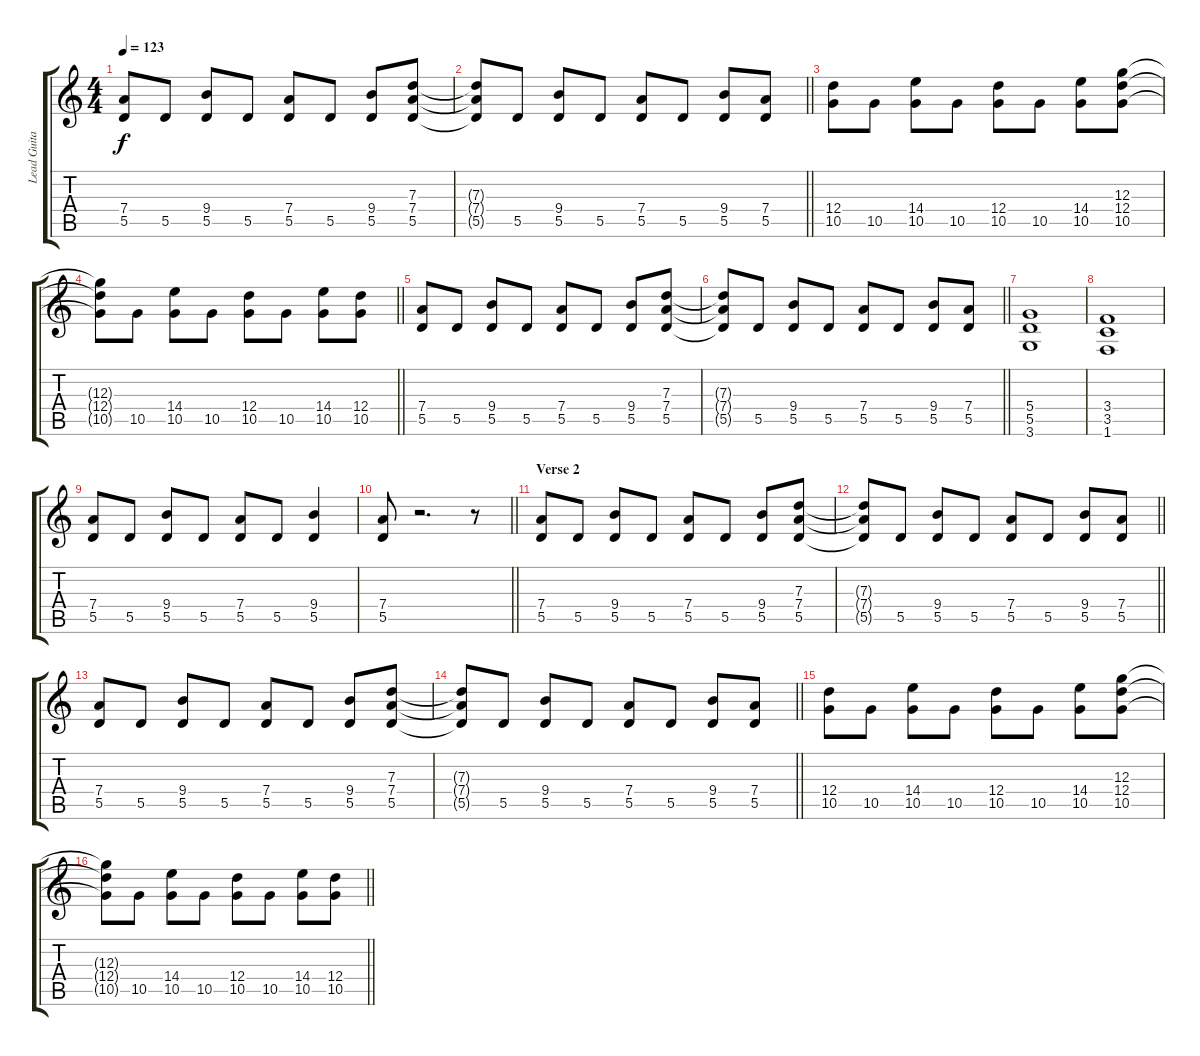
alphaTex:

\track ("Lead Guitar" "Lead Guita") {instrument distortionguitar}
\staff {score tabs}
\tuning (E4 B3 G3 D3 A2 E2) {hide}
\ts (4 4)
\tempo 123
\clef g2
\ks c
(7.4 5.5).8{dy f} 5.5.8 (9.4 5.5).8 5.5.8 (7.4 5.5).8 5.5.8 (9.4 5.5).8 (7.3 7.4 5.5).8 |
\barLineRight lightlight
(7.3{t} 7.4{t} 5.5{t}).8 5.5.8 (9.4 5.5).8 5.5.8 (7.4 5.5).8 5.5.8 (9.4 5.5).8 (7.4 5.5).8 |
(12.4 10.5).8 10.5.8 (14.4 10.5).8 10.5.8 (12.4 10.5).8 10.5.8 (14.4 10.5).8 (12.3 12.4 10.5).8 |
\barLineRight lightlight
(12.3{t} 12.4{t} 10.5{t}).8 10.5.8 (14.4 10.5).8 10.5.8 (12.4 10.5).8 10.5.8 (14.4 10.5).8 (12.4 10.5).8 |
(7.4 5.5).8 5.5.8 (9.4 5.5).8 5.5.8 (7.4 5.5).8 5.5.8 (9.4 5.5).8 (7.3 7.4 5.5).8 |
\barLineRight lightlight
(7.3{t} 7.4{t} 5.5{t}).8 5.5.8 (9.4 5.5).8 5.5.8 (7.4 5.5).8 5.5.8 (9.4 5.5).8 (7.4 5.5).8 |
(5.4 5.5 3.6).1 |
(3.4 3.5 1.6).1 |
(7.4 5.5).8 5.5.8 (9.4 5.5).8 5.5.8 (7.4 5.5).8 5.5.8 (9.4 5.5).4 |
\barLineRight lightlight
(7.4 5.5).8 r.2{d} r.8 |
\section ("" "Verse 2")
(7.4 5.5).8 5.5.8 (9.4 5.5).8 5.5.8 (7.4 5.5).8 5.5.8 (9.4 5.5).8 (7.3 7.4 5.5).8 |
\barLineRight lightlight
(7.3{t} 7.4{t} 5.5{t}).8 5.5.8 (9.4 5.5).8 5.5.8 (7.4 5.5).8 5.5.8 (9.4 5.5).8 (7.4 5.5).8 |
(7.4 5.5).8 5.5.8 (9.4 5.5).8 5.5.8 (7.4 5.5).8 5.5.8 (9.4 5.5).8 (7.3 7.4 5.5).8 |
\barLineRight lightlight
(7.3{t} 7.4{t} 5.5{t}).8 5.5.8 (9.4 5.5).8 5.5.8 (7.4 5.5).8 5.5.8 (9.4 5.5).8 (7.4 5.5).8 |
(12.4 10.5).8 10.5.8 (14.4 10.5).8 10.5.8 (12.4 10.5).8 10.5.8 (14.4 10.5).8 (12.3 12.4 10.5).8 |
\barLineRight lightlight
(12.3{t} 12.4{t} 10.5{t}).8 10.5.8 (14.4 10.5).8 10.5.8 (12.4 10.5).8 10.5.8 (14.4 10.5).8 (12.4 10.5).8
